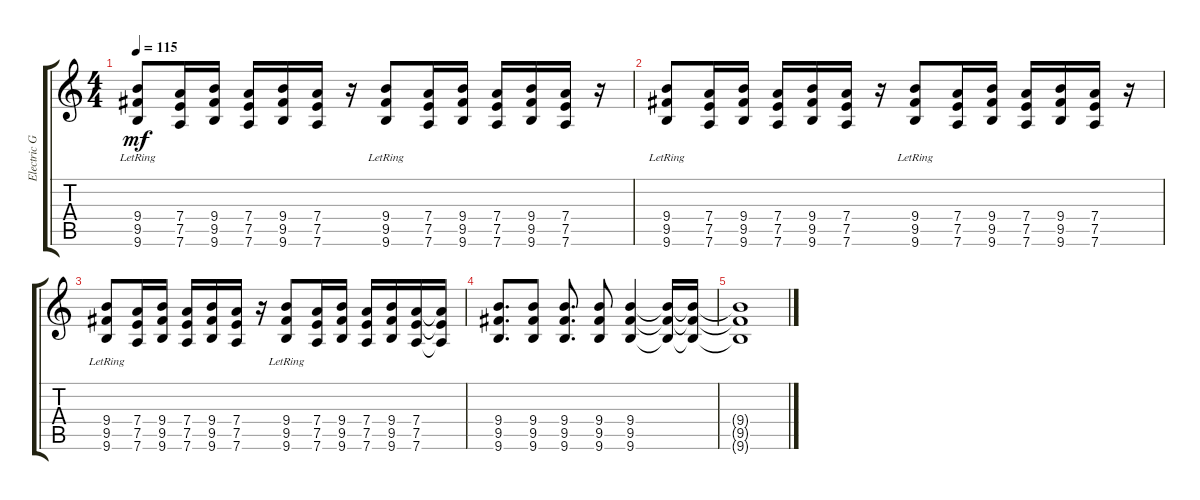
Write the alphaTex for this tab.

\track ("Electric Guitar" "Electric G") {instrument distortionguitar}
\staff {score tabs}
\tuning (E4 B3 G3 D3 A2 D2) {hide}
\ts (4 4)
\tempo 115
\clef g2
\ks c
(9.4 9.5{lr} 9.6).8{dy mf} (7.4 7.5 7.6).16 (9.4 9.5 9.6).16 (7.4 7.5 7.6).16 (9.4 9.5 9.6).16 (7.4 7.5 7.6).16 r.16 (9.4 9.5{lr} 9.6).8 (7.4 7.5 7.6).16 (9.4 9.5 9.6).16 (7.4 7.5 7.6).16 (9.4 9.5 9.6).16 (7.4 7.5 7.6).16 r.16 |
(9.4 9.5{lr} 9.6).8 (7.4 7.5 7.6).16 (9.4 9.5 9.6).16 (7.4 7.5 7.6).16 (9.4 9.5 9.6).16 (7.4 7.5 7.6).16 r.16 (9.4 9.5{lr} 9.6).8 (7.4 7.5 7.6).16 (9.4 9.5 9.6).16 (7.4 7.5 7.6).16 (9.4 9.5 9.6).16 (7.4 7.5 7.6).16 r.16 |
(9.4 9.5{lr} 9.6).8 (7.4 7.5 7.6).16 (9.4 9.5 9.6).16 (7.4 7.5 7.6).16 (9.4 9.5 9.6).16 (7.4 7.5 7.6).16 r.16 (9.4 9.5{lr} 9.6).8 (7.4 7.5 7.6).16 (9.4 9.5 9.6).16 (7.4 7.5 7.6).16 (9.4 9.5 9.6).16 (7.4 7.5 7.6).16 (7.4{t} 7.5{t} 7.6{t}).16 |
(9.4 9.5 9.6).8{d} (9.4 9.5 9.6).8 (9.4 9.5 9.6).8{d} (9.4 9.5 9.6).8 (9.4 9.5 9.6).4 (9.4{t} 9.5{t} 9.6{t}).16 (9.4{t} 9.5{t} 9.6{t}).16 |
(9.4{t} 9.5{t} 9.6{t}).1
